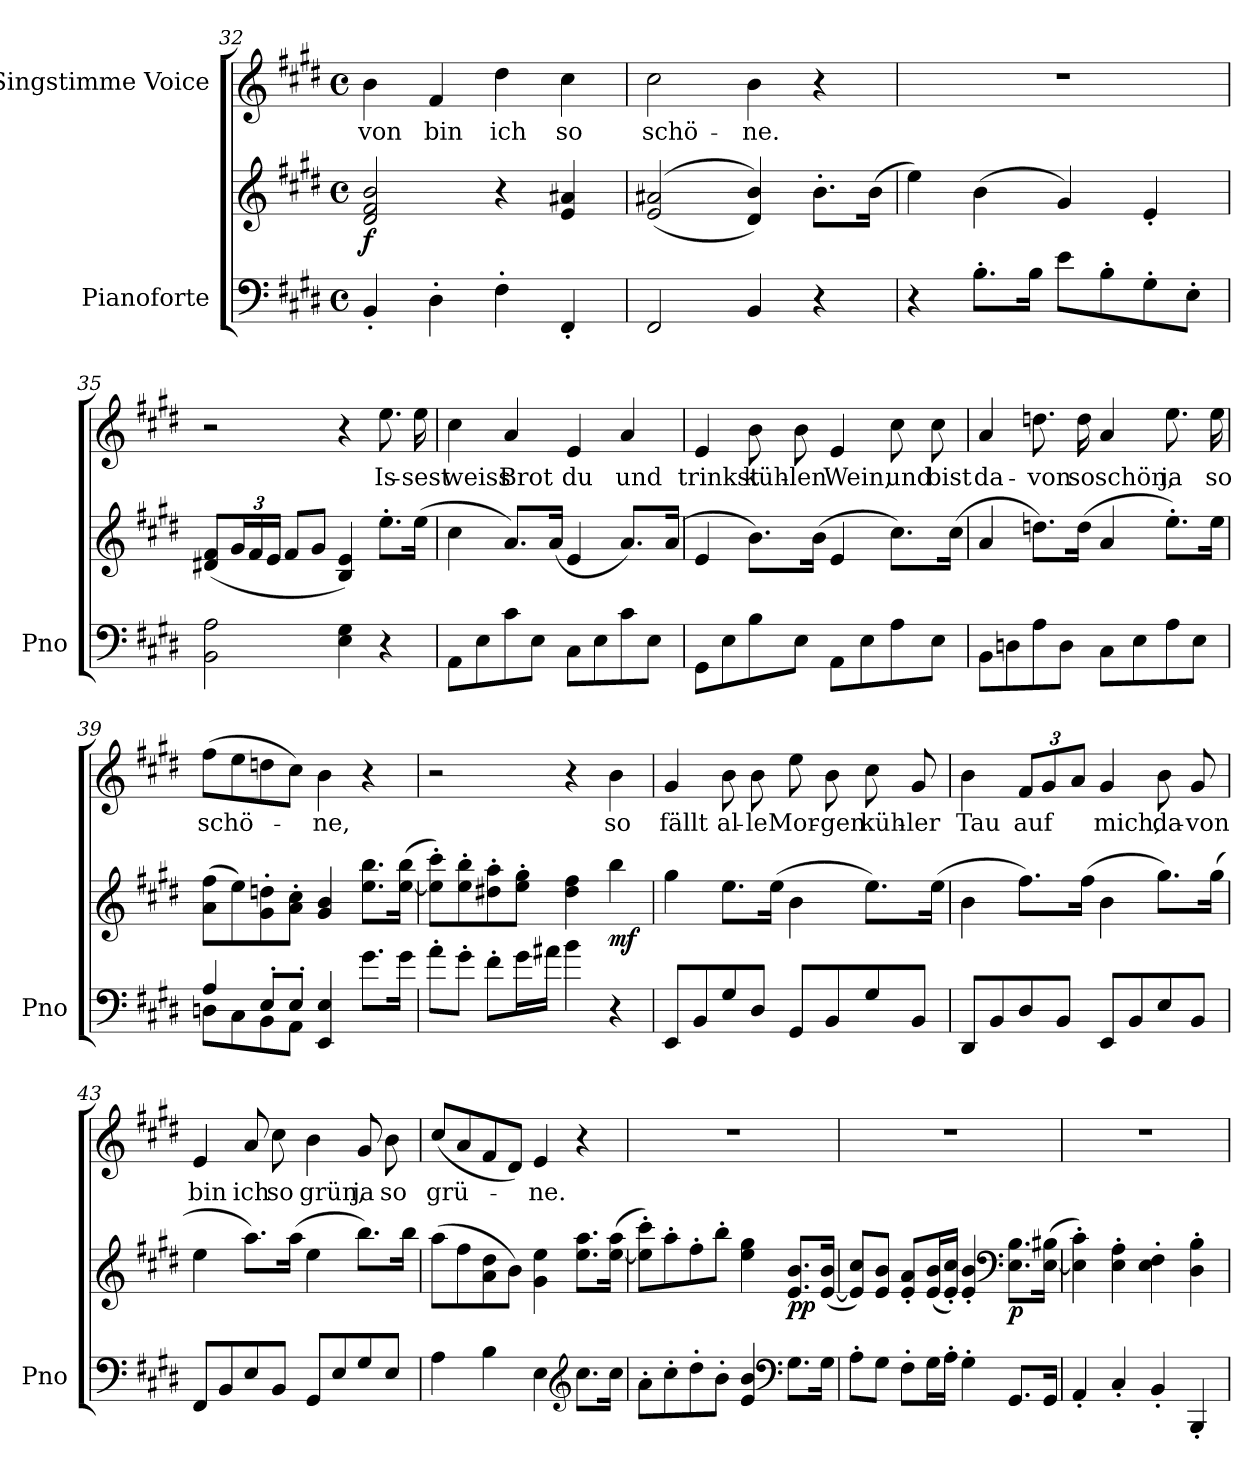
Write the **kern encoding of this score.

**kern	**kern	**dynam	**kern	**text
*part2	*part2	*part2	*part1	*part1
*staff3	*staff2	*staff2/3	*staff1	*staff1
*I"Pianoforte	*	*	*I"Singstimme Voice	*
*I'Pno	*	*	*	*
*clefF4	*clefG2	*	*clefG2	*
*k[f#c#g#d#]	*k[f#c#g#d#]	*	*k[f#c#g#d#]	*
*M4/4	*M4/4	*	*M4/4	*
*met(c)	*met(c)	*	*met(c)	*
=32	=32	=32	=32	=32
!	!	!LO:DY:b	!	!LO:LY:b
4BB'/	2d#/ 2f#/ 2b/	f	4b\	-von
!	!	!	!	!LO:LY:b
4D#'\	.	.	4f#/	bin
!	!	!	!	!LO:LY:b
4F#'\	4r	.	4dd#\	ich
!	!	!	!	!LO:LY:b
4FF#'/	4e/ 4a#X/	.	4cc#\	so
=33	=33	=33	=33	=33
!	!	!	!	!LO:LY:b
2FF#/	(>(<2e/ 2a#X/	.	2cc#\	schö-
!	!	!	!	!LO:LY:b
4BB/	4d#/ 4b/))	.	4b\	-ne.
4r	8.b'\L	.	4r	.
.	(>16b\Jk	.	.	.
!!LO:LB:g=z
=34	=34	=34	=34	=34
4r	4ee\)	.	1r	.
8.B'\L	(>4b\	.	.	.
16B\Jk	.	.	.	.
8e\L	4g#/)	.	.	.
8B'\	.	.	.	.
8G#'\	4e'/	.	.	.
8E'\J	.	.	.	.
=35	=35	=35	=35	=35
2BB\ 2A\	(<8d#X/ 8f#/L	.	2r	.
*	*Xbrackettup	*	*	*
.	24g#/L	.	.	.
.	24f#/	.	.	.
.	24e/JJ	.	.	.
.	8f#/L	.	.	.
.	8g#/J	.	.	.
4E\ 4G#\	4B/ 4e/)	.	4r	.
!	!	!	!	!LO:LY:b
4r	8.ee'\L	.	8.ee\	Is-
!	!	!	!	!LO:LY:b
.	(>16ee\Jk	.	16ee\	-sest
=36	=36	=36	=36	=36
!	!	!	!	!LO:LY:b
8AA\L	4cc#\	.	4cc#\	weiss
8E\	.	.	.	.
!	!	!	!	!LO:LY:b
8c#\	8.a/L)	.	4a/	Brot
8E\J	.	.	.	.
.	(<16a/Jk	.	.	.
!	!	!	!	!LO:LY:b
8C#\L	4e/	.	4e/	du
8E\	.	.	.	.
!	!	!	!	!LO:LY:b
8c#\	8.a/L)	.	4a/	und
8E\J	.	.	.	.
.	(<16a/Jk	.	.	.
!!LO:LB:g=z
=37	=37	=37	=37	=37
!	!	!	!	!LO:LY:b
8GG#\L	4e/	.	4e/	trinkst
8E\	.	.	.	.
!	!	!	!	!LO:LY:b
8B\	8.b\L)	.	8b\	küh-
!	!	!	!	!LO:LY:b
8E\J	.	.	8b\	-len
.	(>16b\Jk	.	.	.
!	!	!	!	!LO:LY:b
8AA\L	4e/	.	4e/	Wein,
8E\	.	.	.	.
!	!	!	!	!LO:LY:b
8A\	8.cc#\L)	.	8cc#\	und
!	!	!	!	!LO:LY:b
8E\J	.	.	8cc#\	bist
.	(>16cc#\Jk	.	.	.
=38	=38	=38	=38	=38
!	!	!	!	!LO:LY:b
8BB\L	4a/	.	4a/	da-
8Dn\	.	.	.	.
!	!	!	!	!LO:LY:b
8A\	8.ddn\L)	.	8.ddn\	-von
8D\J	.	.	.	.
!	!	!	!	!LO:LY:b
.	(>16dd\Jk	.	16dd\	so
!	!	!	!	!LO:LY:b
8C#\L	4a/	.	4a/	schön,
8E\	.	.	.	.
!	!	!	!	!LO:LY:b
8A\	8.ee'\L)	.	8.ee\	ja
8E\J	.	.	.	.
!	!	!	!	!LO:LY:b
.	16ee\Jk	.	16ee\	so
=39	=39	=39	=39	=39
*^	*	*	*	*
!	!	!	!	!	!LO:LY:b
4A/	8Dn\L	(>8a\ 8ff#\L	.	(>8ff#\L	schö-
.	8C#\	8ee\)	.	8ee\	.
8E'/L	8BB\	8g#\' 8ddn\'	.	8ddn\	.
8E'/J	8AA\J	8a\' 8cc#\'J	.	8cc#\J)	.
!	!	!	!	!	!LO:LY:b
4EE/ 4E/	2ryy	4g#/ 4b/	.	4b\	-ne,
8.g#\L	.	8.ee\ 8.bb\L	.	4r	.
16g#\Jk	.	(>[16ee\ 16bb\Jk	.	.	.
*v	*v	*	*	*	*
!!LO:PB:g=z
=40	=40	=40	=40	=40
8a'\L	8ee\]' 8ccc#\'L)	.	2r	.
8g#'\J	8ee\' 8bb\'	.	.	.
8f#'\L	8dd#X\' 8aa\'	.	.	.
16g#\L	8ee\' 8gg#\'J	.	.	.
16a#X\JJ	.	.	.	.
4b\	4dd#\ 4ff#\	.	4r	.
!	!	!LO:DY:b	!	!LO:LY:b
4r	4bb\	mf	4b\	so
=41	=41	=41	=41	=41
!	!	!	!	!LO:LY:b
8EE/L	4gg#\	.	4g#/	fällt
8BB/	.	.	.	.
!	!	!	!	!LO:LY:b
8G#/	8.ee\L	.	8b\	al-
!	!	!	!	!LO:LY:b
8D#/J	.	.	8b\	-le
.	(>16ee\Jk	.	.	.
!	!	!	!	!LO:LY:b
8GG#/L	4b\	.	8ee\	Mor-
!	!	!	!	!LO:LY:b
8BB/	.	.	8b\	-gen
!	!	!	!	!LO:LY:b
8G#/	8.ee\L)	.	8cc#\	küh-
!	!	!	!	!LO:LY:b
8BB/J	.	.	8g#/	-ler
.	(>16ee\Jk	.	.	.
=42	=42	=42	=42	=42
!	!	!	!	!LO:LY:b
8DD#/L	4b\	.	4b\	Tau
8BB/	.	.	.	.
*	*	*	*Xbrackettup	*
!	!	!	!	!LO:LY:b
8D#/	8.ff#\L)	.	12f#/L	auf
.	.	.	12g#/	.
8BB/J	.	.	.	.
.	.	.	12a/J	.
.	(>16ff#\Jk	.	.	.
!	!	!	!	!LO:LY:b
8EE/L	4b\	.	4g#/	mich,
8BB/	.	.	.	.
!	!	!	!	!LO:LY:b
8E/	8.gg#\L)	.	8b\	da-
!	!	!	!	!LO:LY:b
8BB/J	.	.	8g#/	-von
.	(>16gg#\Jk	.	.	.
!!LO:LB:g=z
=43	=43	=43	=43	=43
!	!	!	!	!LO:LY:b
8FF#/L	4ee\	.	4e/	bin
8BB/	.	.	.	.
!	!	!	!	!LO:LY:b
8E/	8.aa\L)	.	8a/	ich
!	!	!	!	!LO:LY:b
8BB/J	.	.	8cc#\	so
.	(>16aa\Jk	.	.	.
!	!	!	!	!LO:LY:b
8GG#/L	4ee\	.	4b\	grün,
8E/	.	.	.	.
!	!	!	!	!LO:LY:b
8G#/	8.bb\L)	.	8g#/	ja
!	!	!	!	!LO:LY:b
8E/J	.	.	8b\	so
.	16bb\Jk	.	.	.
=44	=44	=44	=44	=44
!	!	!	!	!LO:LY:b
4A\	(>8aa\L	.	(<8cc#/L	grü-
.	8ff#\	.	8a/	.
4B\	8a\ 8dd#\	.	8f#/	.
.	8b\J)	.	8d#/J)	.
!	!	!	!	!LO:LY:b
4E\	4g#\ 4ee\	.	4e/	-ne.
*clefG2	*	*	*	*
8.cc#\L	8.ee\ 8.aa\L	.	4r	.
16cc#\Jk	(>[16ee\ 16aa\Jk	.	.	.
=45	=45	=45	=45	=45
8a'\L	8ee\]' 8ccc#\'L)	.	1r	.
8cc#'\	8aa'\	.	.	.
8dd#'\	8ff#'\	.	.	.
8b'\J	8bb'\J	.	.	.
4e/ 4b/	4ee\ 4gg#\	.	.	.
*clefF4	*	*	*	*
!	!	!LO:DY:b	!	!
8.G#\L	8.e/ 8.b/L	pp	.	.
16G#\Jk	(>[16e/ 16b/Jk	.	.	.
!!LO:LB:g=z
=46	=46	=46	=46	=46
8A'\L	8e/] 8cc#/L)	.	1r	.
8G#\J	8e/ 8b/J	.	.	.
8F#'\L	8e/' 8a/'L	.	.	.
16G#\L	(<16e/ 16b/L	.	.	.
16A'\JJ	16e/' 16cc#/'JJ)	.	.	.
4G#'\	4e/' 4b/'	.	.	.
*	*clefF4	*	*	*
!	!	!LO:DY:b	!	!
8.GG#/L	8.E\ 8.B\L	p	.	.
16GG#/Jk	(>[16E\ 16B#X\Jk	.	.	.
=47	=47	=47	=47	=47
4AA'/	4E\]' 4c#\')	.	1r	.
4C#'/	4E\' 4A\'	.	.	.
4BB'/	4E\' 4F#\'	.	.	.
4BBB'/	4D#\' 4B\'	.	.	.
=	=	=	=	=
*-	*-	*-	*-	*-
